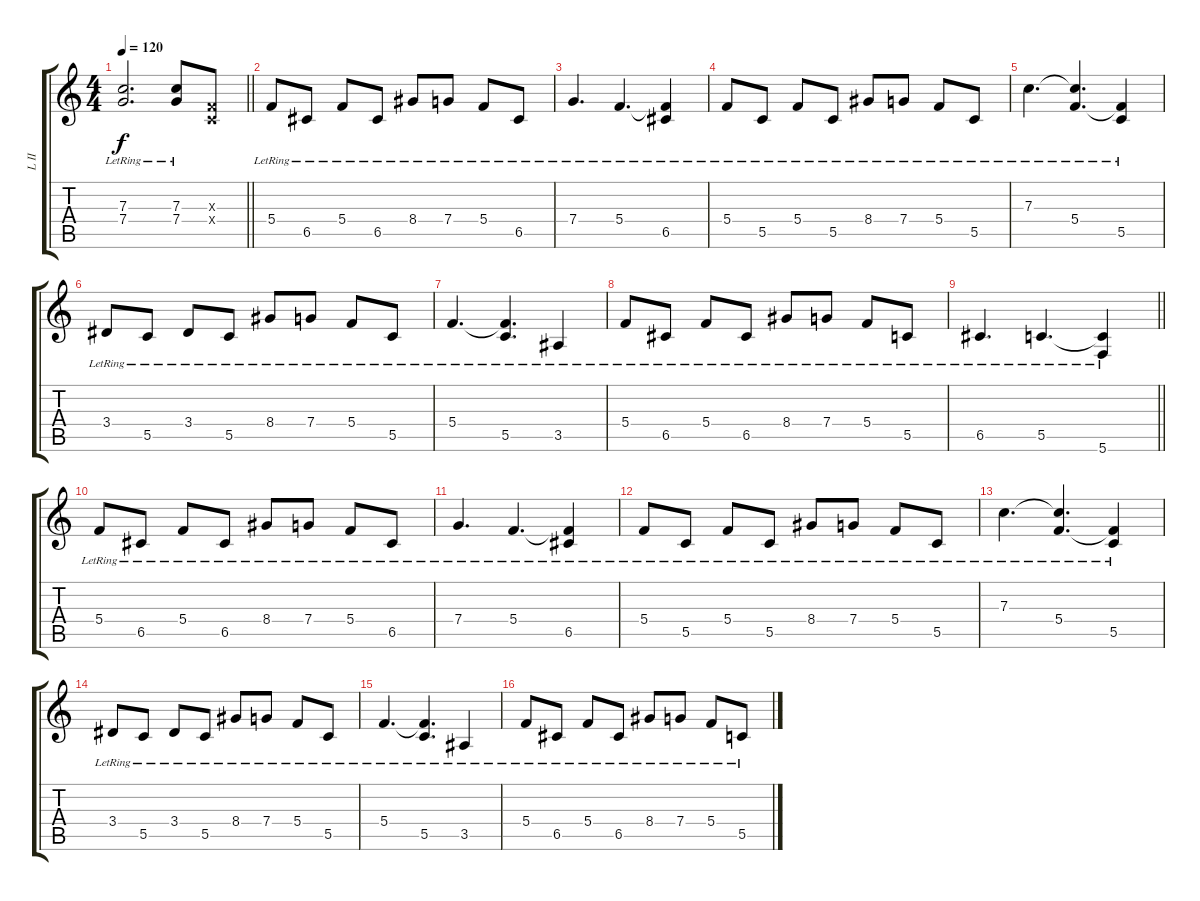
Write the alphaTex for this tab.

\track ("L II" "L II") {instrument acousticguitarsteel}
\staff {score tabs}
\tuning (D4 A3 F3 C3 G2 C2) {hide}
\ts (4 4)
\tempo 120
\clef g2
\barLineRight lightlight
\ks c
(7.3{lr} 7.4{lr}).2{d dy f} (7.3{lr} 7.4{lr}).8 (0.3{x} 0.4{x}).8 |
\section ("" "")
5.4{lr}.8 6.5{lr}.8 5.4{lr}.8 6.5{lr}.8 8.4{lr}.8 7.4{lr}.8 5.4{lr}.8 6.5{lr}.8 |
7.4{lr}.4{d} 5.4{lr}.4{d} (5.4{t} 6.5{lr}).4 |
5.4{lr}.8 5.5{lr}.8 5.4{lr}.8 5.5{lr}.8 8.4{lr}.8 7.4{lr}.8 5.4{lr}.8 5.5{lr}.8 |
7.3{lr}.4{d} (7.3{t} 5.4{lr}).4{d} (5.4{t} 5.5{lr}).4 |
3.4{lr}.8 5.5{lr}.8 3.4{lr}.8 5.5{lr}.8 8.4{lr}.8 7.4{lr}.8 5.4{lr}.8 5.5{lr}.8 |
5.4{lr}.4{d} (5.4{t} 5.5{lr}).4{d} 3.5{lr}.4 |
5.4{lr}.8 6.5{lr}.8 5.4{lr}.8 6.5{lr}.8 8.4{lr}.8 7.4{lr}.8 5.4{lr}.8 5.5{lr}.8 |
\barLineRight lightlight
6.5{lr}.4{d} 5.5{lr}.4{d} (5.5{t} 5.6{lr}).4 |
\section ("" "")
5.4{lr}.8 6.5{lr}.8 5.4{lr}.8 6.5{lr}.8 8.4{lr}.8 7.4{lr}.8 5.4{lr}.8 6.5{lr}.8 |
7.4{lr}.4{d} 5.4{lr}.4{d} (5.4{t} 6.5{lr}).4 |
5.4{lr}.8 5.5{lr}.8 5.4{lr}.8 5.5{lr}.8 8.4{lr}.8 7.4{lr}.8 5.4{lr}.8 5.5{lr}.8 |
7.3{lr}.4{d} (7.3{t} 5.4{lr}).4{d} (5.4{t} 5.5{lr}).4 |
3.4{lr}.8 5.5{lr}.8 3.4{lr}.8 5.5{lr}.8 8.4{lr}.8 7.4{lr}.8 5.4{lr}.8 5.5{lr}.8 |
5.4{lr}.4{d} (5.4{t} 5.5{lr}).4{d} 3.5{lr}.4 |
5.4{lr}.8 6.5{lr}.8 5.4{lr}.8 6.5{lr}.8 8.4{lr}.8 7.4{lr}.8 5.4{lr}.8 5.5{lr}.8
